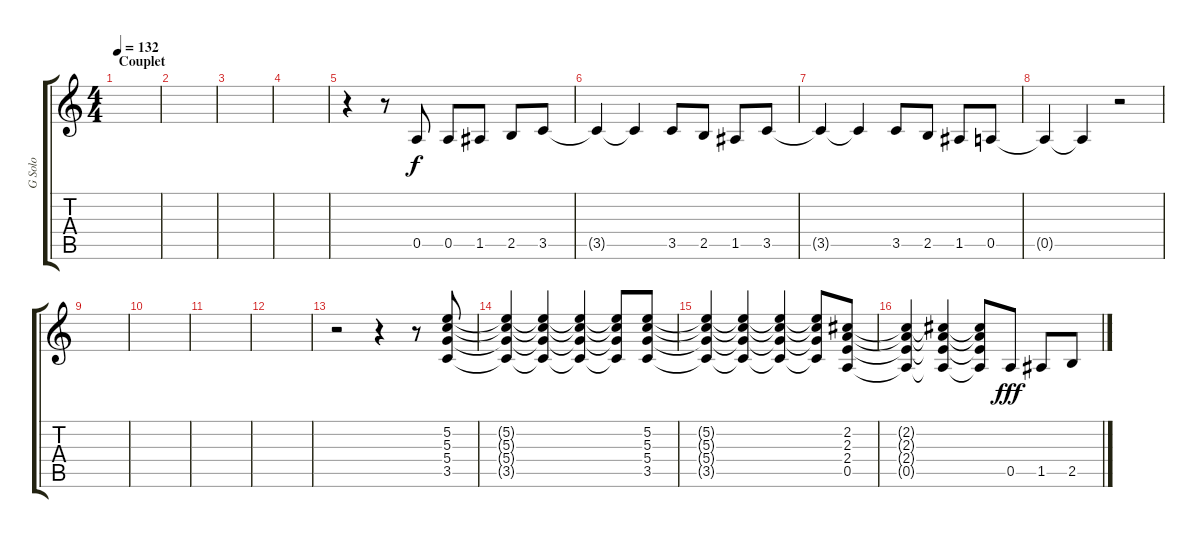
\track ("G Solo" "G Solo") {instrument overdrivenguitar}
\staff {score tabs}
\tuning (E4 B3 G3 D3 A2 E2) {hide}
\ts (4 4)
\section ("" "Couplet")
\tempo 132
\clef g2
\ks c
|
|
|
|
r.4 r.8 0.5.8 0.5.8 1.5.8 2.5.8 3.5.8 |
3.5{t}.4 3.5{t}.4 3.5.8 2.5.8 1.5.8 3.5.8 |
3.5{t}.4 3.5{t}.4 3.5.8 2.5.8 1.5.8 0.5.8 |
0.5{t}.4 0.5{t}.4 r.2 |
|
|
|
|
r.2 r.4 r.8 (5.2 5.3 5.4 3.5).8 |
(5.2{t} 5.3{t} 5.4{t} 3.5{t}).4 (5.2{t} 5.3{t} 5.4{t} 3.5{t}).4 (5.2{t} 5.3{t} 5.4{t} 3.5{t}).4 (5.2{t} 5.3{t} 5.4{t} 3.5{t}).8 (5.2 5.3 5.4 3.5).8 |
(5.2{t} 5.3{t} 5.4{t} 3.5{t}).4 (5.2{t} 5.3{t} 5.4{t} 3.5{t}).4 (5.2{t} 5.3{t} 5.4{t} 3.5{t}).4 (5.2{t} 5.3{t} 5.4{t} 3.5{t}).8 (2.2 2.3 2.4 0.5).8 |
(2.2{t} 2.3{t} 2.4{t} 0.5{t}).4 (2.2{t} 2.3{t} 2.4{t} 0.5{t}).4 (2.2{t} 2.3{t} 2.4{t} 0.5{t}).8 0.5.8{dy fff} 1.5.8 2.5.8
